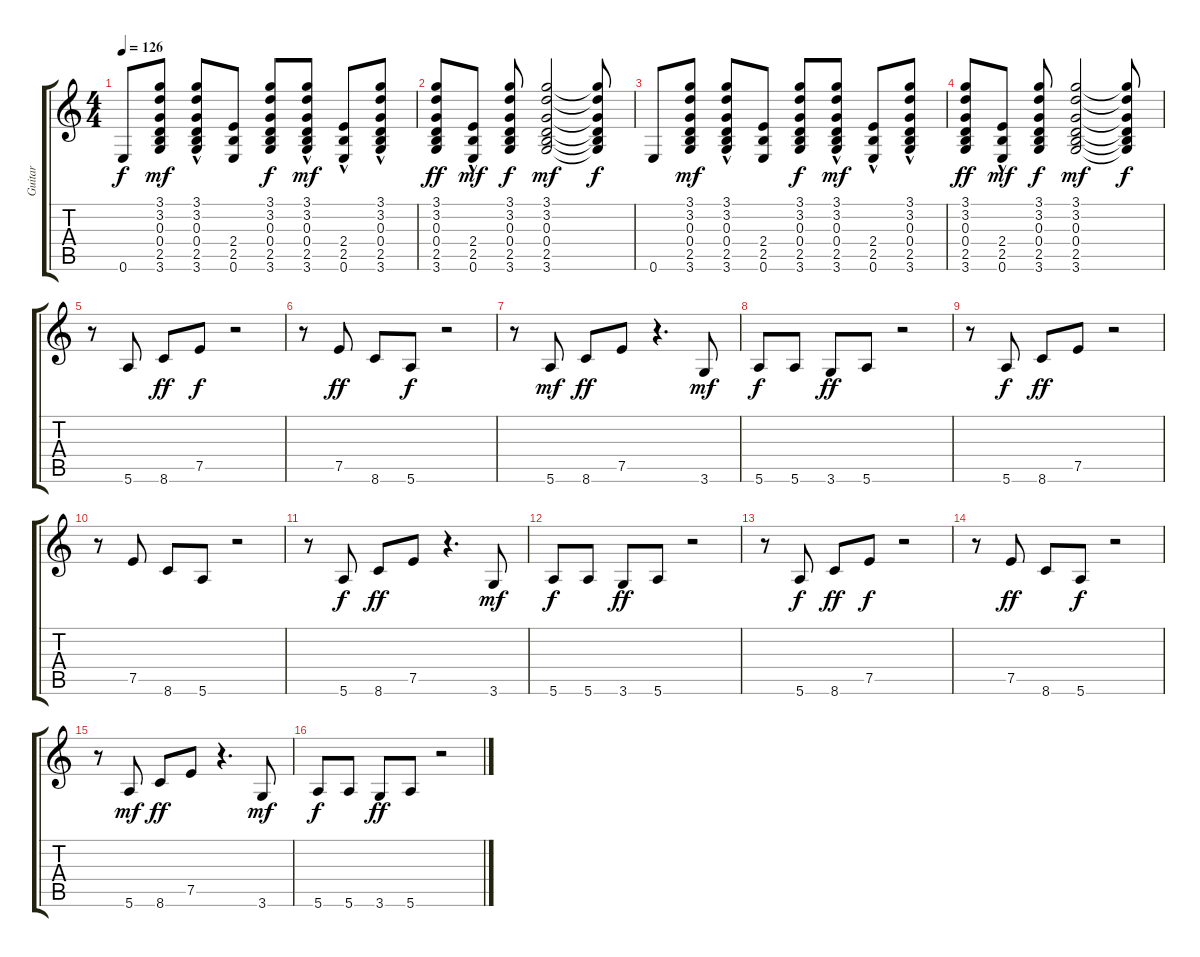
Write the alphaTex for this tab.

\track ("Guitar" "Guitar") {instrument electricguitarjazz}
\staff {score tabs}
\tuning (E4 B3 G3 D3 A2 E2) {hide}
\ts (4 4)
\tempo 126
\clef g2
\ks c
0.6.8{dy f} (3.1 3.2 0.3 0.4 2.5 3.6).8{dy mf} (3.1 3.2{hac} 0.3{hac} 0.4 2.5 3.6).8 (2.4 2.5 0.6).8 (3.1 3.2 0.3 0.4 2.5 3.6).8{dy f} (3.1 3.2{hac} 0.3{hac} 0.4 2.5 3.6).8{dy mf} (2.4{hac} 2.5 0.6).8 (3.1{hac} 3.2 0.3{hac} 0.4 2.5 3.6).8 |
(3.1 3.2 0.3 0.4 2.5 3.6).8{dy ff} (2.4{hac} 2.5 0.6{hac}).8{dy mf} (3.1 3.2 0.3 0.4 2.5 3.6).8{dy f} (3.1 3.2 0.3 0.4 2.5 3.6).2{dy mf} (3.1{t} 3.2{t} 0.3{t} 0.4{t} 2.5{t} 3.6{t}).8{dy f} |
0.6.8 (3.1 3.2 0.3 0.4 2.5 3.6).8{dy mf} (3.1 3.2{hac} 0.3{hac} 0.4 2.5 3.6).8 (2.4 2.5 0.6).8 (3.1 3.2 0.3 0.4 2.5 3.6).8{dy f} (3.1 3.2{hac} 0.3{hac} 0.4 2.5 3.6).8{dy mf} (2.4{hac} 2.5 0.6).8 (3.1{hac} 3.2 0.3{hac} 0.4 2.5 3.6).8 |
(3.1 3.2 0.3 0.4 2.5 3.6).8{dy ff} (2.4{hac} 2.5 0.6{hac}).8{dy mf} (3.1 3.2 0.3 0.4 2.5 3.6).8{dy f} (3.1 3.2 0.3 0.4 2.5 3.6).2{dy mf} (3.1{t} 3.2{t} 0.3{t} 0.4{t} 2.5{t} 3.6{t}).8{dy f} |
r.8 5.6.8 8.6.8{dy ff} 7.5.8{dy f} r.2 |
r.8 7.5.8{dy ff} 8.6.8 5.6.8{dy f} r.2 |
r.8 5.6.8{dy mf} 8.6.8{dy ff} 7.5.8 r.4{d} 3.6.8{dy mf} |
5.6.8{dy f} 5.6.8 3.6.8{dy ff} 5.6.8 r.2 |
r.8 5.6.8{dy f} 8.6.8{dy ff} 7.5.8 r.2 |
r.8 7.5.8 8.6.8 5.6.8 r.2 |
r.8 5.6.8{dy f} 8.6.8{dy ff} 7.5.8 r.4{d} 3.6.8{dy mf} |
5.6.8{dy f} 5.6.8 3.6.8{dy ff} 5.6.8 r.2 |
r.8 5.6.8{dy f} 8.6.8{dy ff} 7.5.8{dy f} r.2 |
r.8 7.5.8{dy ff} 8.6.8 5.6.8{dy f} r.2 |
r.8 5.6.8{dy mf} 8.6.8{dy ff} 7.5.8 r.4{d} 3.6.8{dy mf} |
5.6.8{dy f} 5.6.8 3.6.8{dy ff} 5.6.8 r.2
